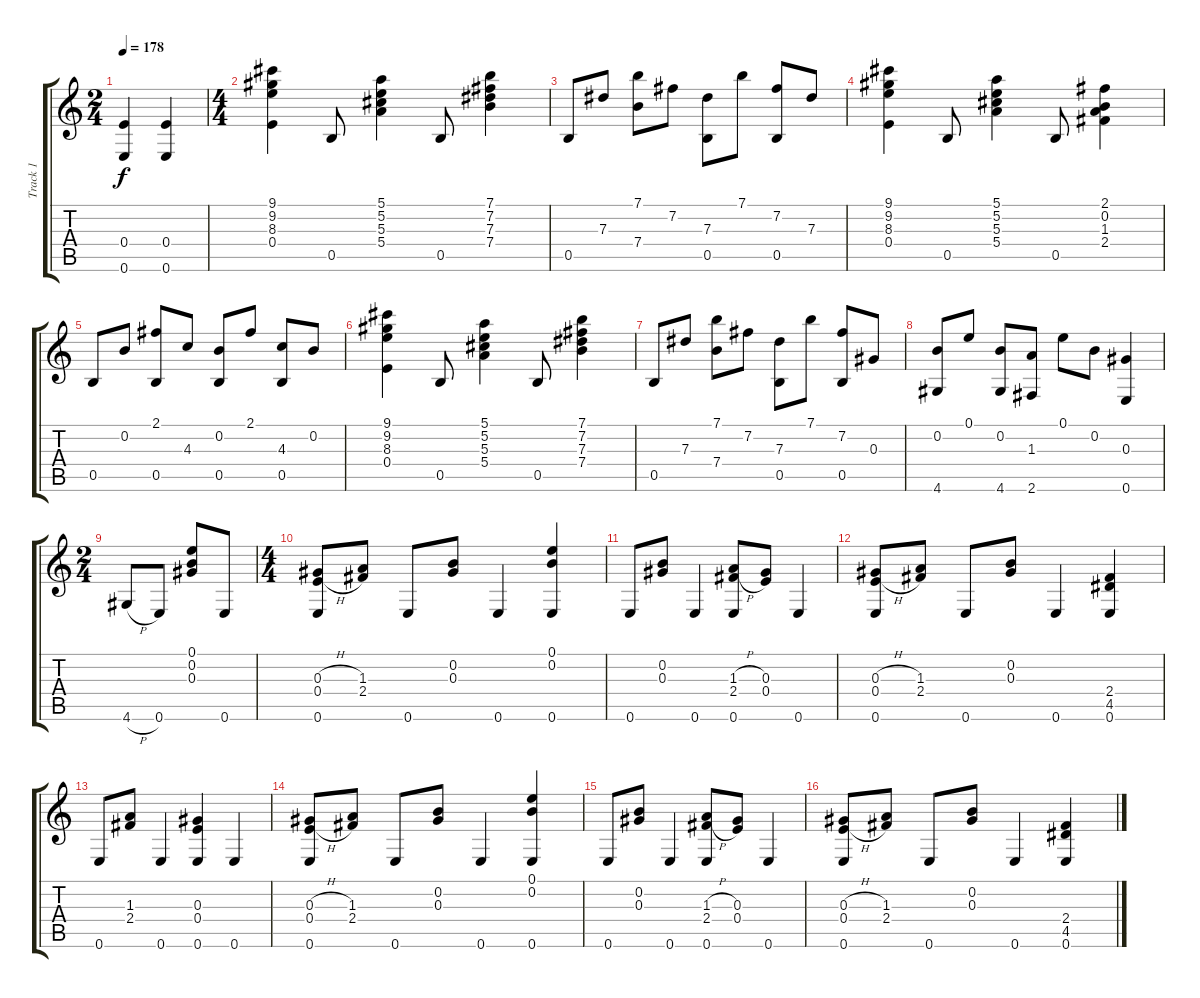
\track ("Track 1" "Track 1") {instrument acousticguitarnylon}
\staff {score tabs}
\tuning (E4 B3 Ab3 E3 B2 E2) {hide}
\ts (2 4)
\tempo 178
\clef g2
\ks c
(0.4 0.6).4{dy f} (0.4 0.6).4 |
\ts (4 4)
(9.1 9.2 8.3 0.4).4 0.5.8 (5.1 5.2 5.3 5.4).4 0.5.8 (7.1 7.2 7.3 7.4).4 |
0.5.8 7.3.8 (7.1 7.4).8 7.2.8 (7.3 0.5).8 7.1.8 (7.2 0.5).8 7.3.8 |
(9.1 9.2 8.3 0.4).4 0.5.8 (5.1 5.2 5.3 5.4).4 0.5.8 (2.1 0.2 1.3 2.4).4 |
0.5.8 0.2.8 (2.1 0.5).8 4.3.8 (0.2 0.5).8 2.1.8 (4.3 0.5).8 0.2.8 |
(9.1 9.2 8.3 0.4).4 0.5.8 (5.1 5.2 5.3 5.4).4 0.5.8 (7.1 7.2 7.3 7.4).4 |
0.5.8 7.3.8 (7.1 7.4).8 7.2.8 (7.3 0.5).8 7.1.8 (7.2 0.5).8 0.3.8 |
(0.2 4.6).8 0.1.8 (0.2 4.6).8 (1.3 2.6).8 0.1.8 0.2.8 (0.3 0.6).4 |
\ts (2 4)
4.6{h}.8 0.6.8 (0.1 0.2 0.3).8 0.6.8 |
\ts (4 4)
(0.3{h} 0.4{h} 0.6).8 (1.3 2.4).8 0.6.8 (0.2 0.3).8 0.6.4 (0.1 0.2 0.6).4 |
0.6.8 (0.2 0.3).8 0.6.4 (1.3{h} 2.4{h} 0.6).8 (0.3 0.4).8 0.6.4 |
(0.3{h} 0.4{h} 0.6).8 (1.3 2.4).8 0.6.8 (0.2 0.3).8 0.6.4 (2.4 4.5 0.6).4 |
0.6.8 (1.3 2.4).8 0.6.4 (0.3 0.4 0.6).4 0.6.4 |
(0.3{h} 0.4{h} 0.6).8 (1.3 2.4).8 0.6.8 (0.2 0.3).8 0.6.4 (0.1 0.2 0.6).4 |
0.6.8 (0.2 0.3).8 0.6.4 (1.3{h} 2.4{h} 0.6).8 (0.3 0.4).8 0.6.4 |
(0.3{h} 0.4{h} 0.6).8 (1.3 2.4).8 0.6.8 (0.2 0.3).8 0.6.4 (2.4 4.5 0.6).4
